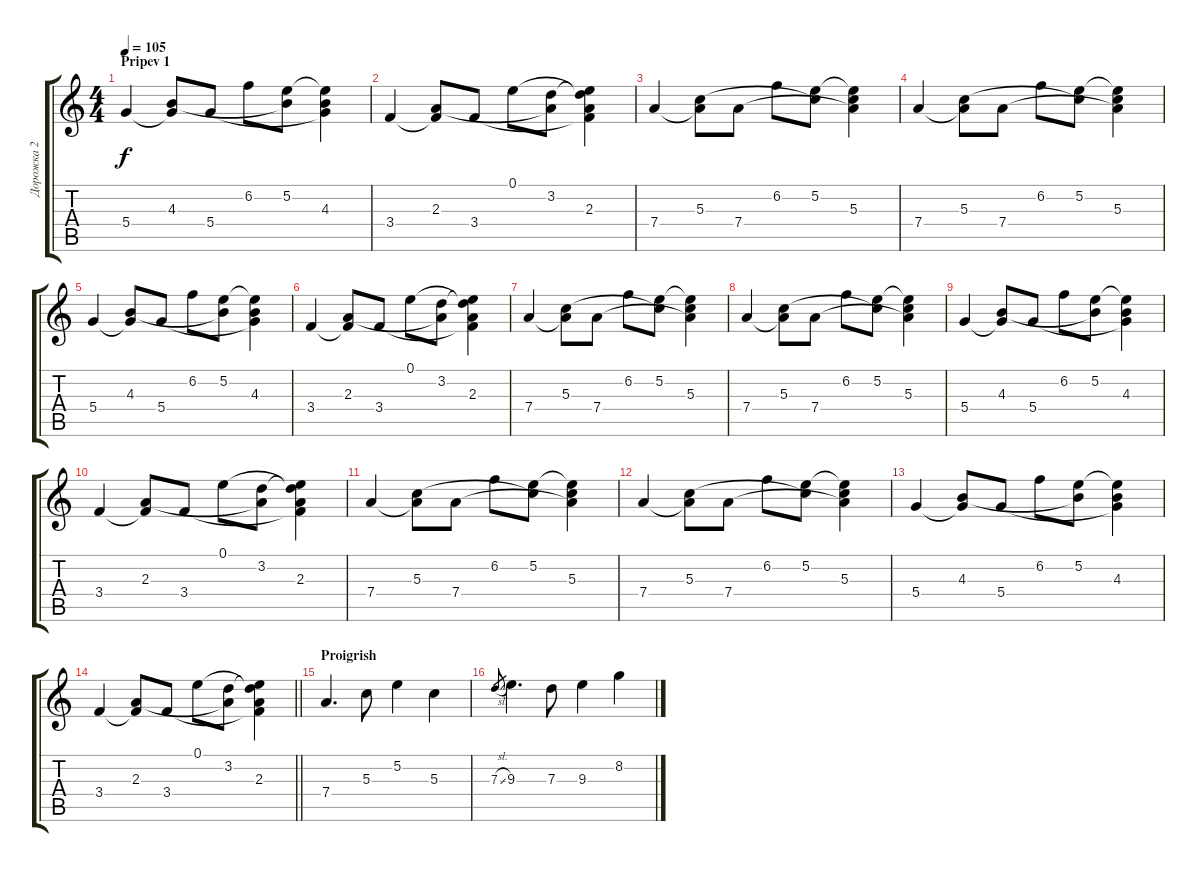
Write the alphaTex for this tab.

\track ("Дорожка 2" "Дорожка 2") {instrument electricguitarjazz}
\staff {score tabs}
\tuning (E4 B3 G3 D3 A2 E2) {hide}
\ts (4 4)
\section ("" "Pripev 1")
\tempo 105
\clef g2
\ks c
5.4.4{dy f} (4.3 5.4{t}).8 5.4.8 6.2.8 (5.2 4.3{t}).8 (5.2{t} 4.3 5.4{t}).4 |
3.4.4 (2.3 3.4{t}).8 3.4.8 0.1.8 (3.2 2.3{t}).8 (0.1{t} 3.2{t} 2.3 3.4{t}).4 |
7.4.4 (5.3 7.4{t}).8 7.4.8 6.2.8 (5.2 5.3{t}).8 (5.2{t} 5.3 7.4{t}).4 |
7.4.4 (5.3 7.4{t}).8 7.4.8 6.2.8 (5.2 5.3{t}).8 (5.2{t} 5.3 7.4{t}).4 |
5.4.4 (4.3 5.4{t}).8 5.4.8 6.2.8 (5.2 4.3{t}).8 (5.2{t} 4.3 5.4{t}).4 |
3.4.4 (2.3 3.4{t}).8 3.4.8 0.1.8 (3.2 2.3{t}).8 (0.1{t} 3.2{t} 2.3 3.4{t}).4 |
7.4.4 (5.3 7.4{t}).8 7.4.8 6.2.8 (5.2 5.3{t}).8 (5.2{t} 5.3 7.4{t}).4 |
7.4.4 (5.3 7.4{t}).8 7.4.8 6.2.8 (5.2 5.3{t}).8 (5.2{t} 5.3 7.4{t}).4 |
5.4.4 (4.3 5.4{t}).8 5.4.8 6.2.8 (5.2 4.3{t}).8 (5.2{t} 4.3 5.4{t}).4 |
3.4.4 (2.3 3.4{t}).8 3.4.8 0.1.8 (3.2 2.3{t}).8 (0.1{t} 3.2{t} 2.3 3.4{t}).4 |
7.4.4 (5.3 7.4{t}).8 7.4.8 6.2.8 (5.2 5.3{t}).8 (5.2{t} 5.3 7.4{t}).4 |
7.4.4 (5.3 7.4{t}).8 7.4.8 6.2.8 (5.2 5.3{t}).8 (5.2{t} 5.3 7.4{t}).4 |
5.4.4 (4.3 5.4{t}).8 5.4.8 6.2.8 (5.2 4.3{t}).8 (5.2{t} 4.3 5.4{t}).4 |
\barLineRight lightlight
3.4.4 (2.3 3.4{t}).8 3.4.8 0.1.8 (3.2 2.3{t}).8 (0.1{t} 3.2{t} 2.3 3.4{t}).4 |
\section ("" "Proigrish")
7.4.4{d} 5.3.8 5.2.4 5.3.4 |
7.3{sl}.8{gr} 9.3.4{d} 7.3.8 9.3.4 8.2.4
